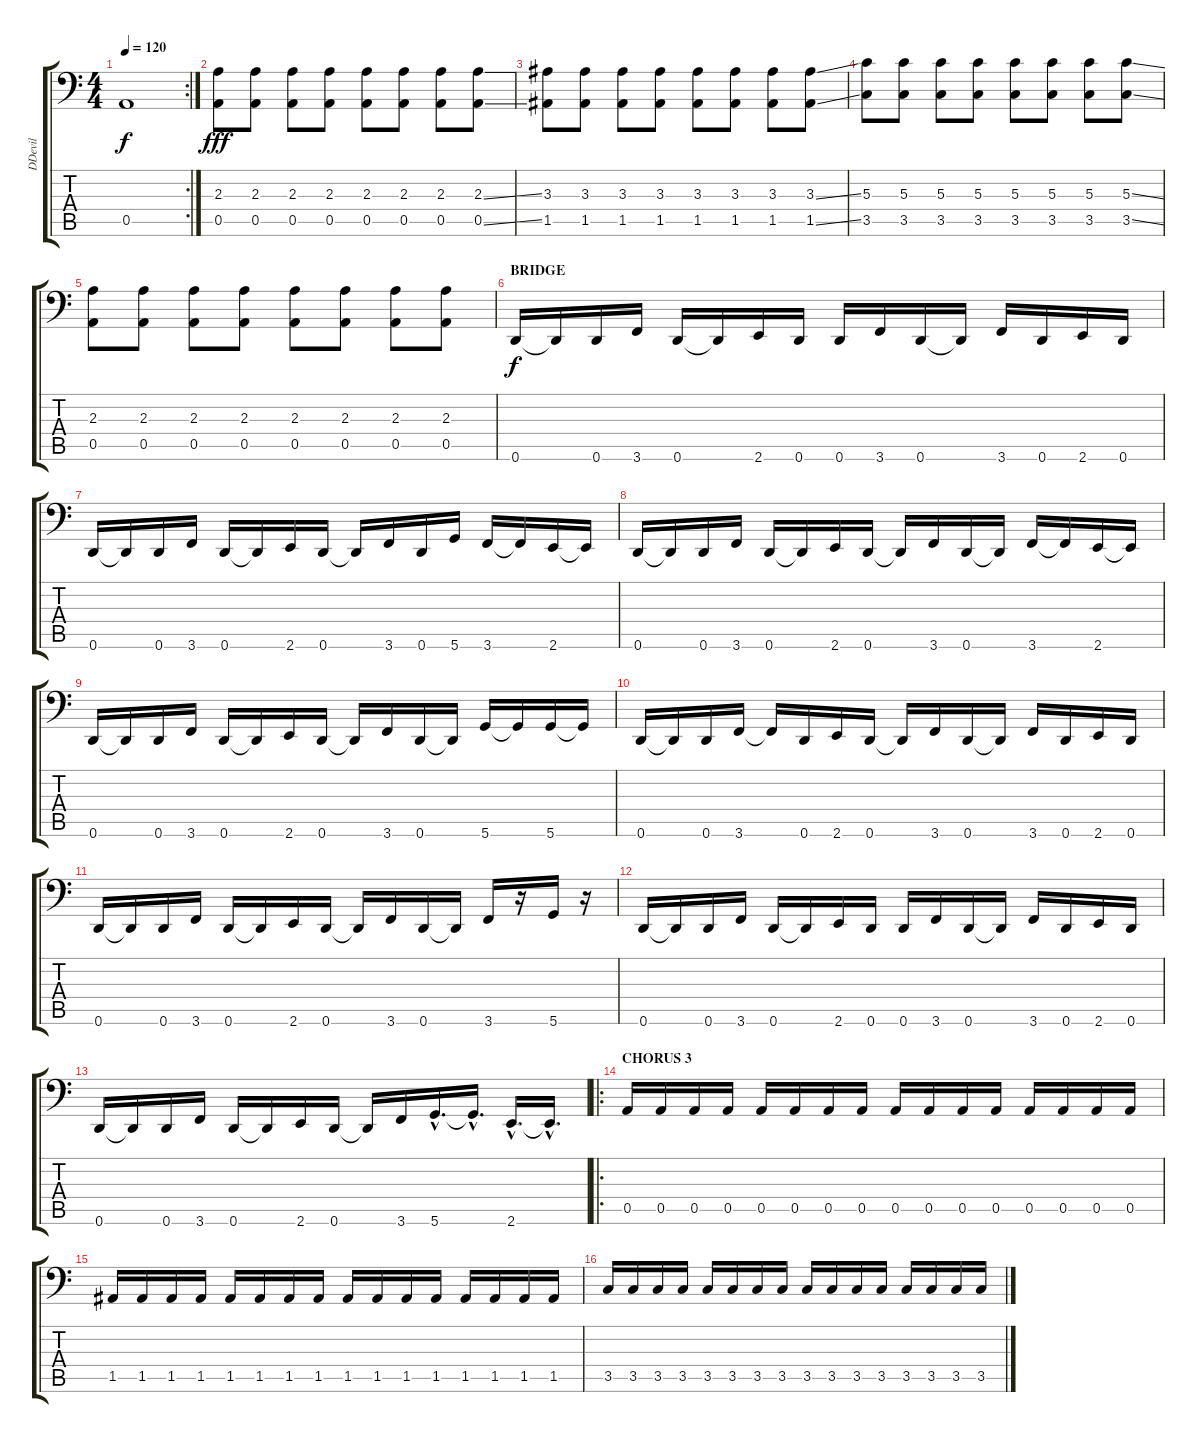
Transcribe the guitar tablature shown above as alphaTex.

\track ("DDevil" "DDevil") {instrument slapbass2}
\staff {score tabs}
\tuning (E3 B2 G2 D2 A1 D1) {hide}
\rc 2
\ts (4 4)
\tempo 120
\clef f4
\ks c
0.5.1{dy f} |
(2.3 0.5).8{dy fff} (2.3 0.5).8 (2.3 0.5).8 (2.3 0.5).8 (2.3 0.5).8 (2.3 0.5).8 (2.3 0.5).8 (2.3{ss} 0.5{ss}).8 |
(3.3 1.5).8 (3.3 1.5).8 (3.3 1.5).8 (3.3 1.5).8 (3.3 1.5).8 (3.3 1.5).8 (3.3 1.5).8 (3.3{ss} 1.5{ss}).8 |
(5.3 3.5).8 (5.3 3.5).8 (5.3 3.5).8 (5.3 3.5).8 (5.3 3.5).8 (5.3 3.5).8 (5.3 3.5).8 (5.3{ss} 3.5{ss}).8 |
(2.3 0.5).8 (2.3 0.5).8 (2.3 0.5).8 (2.3 0.5).8 (2.3 0.5).8 (2.3 0.5).8 (2.3 0.5).8 (2.3 0.5).8 |
\section ("" "BRIDGE")
0.6.16{dy f} 0.6{t}.16 0.6.16 3.6.16 0.6.16 0.6{t}.16 2.6.16 0.6.16 0.6.16 3.6.16 0.6.16 0.6{t}.16 3.6.16 0.6.16 2.6.16 0.6.16 |
0.6.16 0.6{t}.16 0.6.16 3.6.16 0.6.16 0.6{t}.16 2.6.16 0.6.16 0.6{t}.16 3.6.16 0.6.16 5.6.16 3.6.16 3.6{t}.16 2.6.16 2.6{t}.16 |
0.6.16 0.6{t}.16 0.6.16 3.6.16 0.6.16 0.6{t}.16 2.6.16 0.6.16 0.6{t}.16 3.6.16 0.6.16 0.6{t}.16 3.6.16 3.6{t}.16 2.6.16 2.6{t}.16 |
0.6.16 0.6{t}.16 0.6.16 3.6.16 0.6.16 0.6{t}.16 2.6.16 0.6.16 0.6{t}.16 3.6.16 0.6.16 0.6{t}.16 5.6.16 5.6{t}.16 5.6.16 5.6{t}.16 |
0.6.16 0.6{t}.16 0.6.16 3.6.16 3.6{t}.16 0.6.16 2.6.16 0.6.16 0.6{t}.16 3.6.16 0.6.16 0.6{t}.16 3.6.16 0.6.16 2.6.16 0.6.16 |
0.6.16 0.6{t}.16 0.6.16 3.6.16 0.6.16 0.6{t}.16 2.6.16 0.6.16 0.6{t}.16 3.6.16 0.6.16 0.6{t}.16 3.6.16 r.16 5.6.16 r.16 |
0.6.16 0.6{t}.16 0.6.16 3.6.16 0.6.16 0.6{t}.16 2.6.16 0.6.16 0.6.16 3.6.16 0.6.16 0.6{t}.16 3.6.16 0.6.16 2.6.16 0.6.16 |
0.6.16 0.6{t}.16 0.6.16 3.6.16 0.6.16 0.6{t}.16 2.6.16 0.6.16 0.6{t}.16 3.6.16 5.6{hac}.16{d} 5.6{hac t}.16{d} 2.6{hac}.16{d} 2.6{hac t}.16{d} |
\ro
\section ("" "CHORUS 3")
0.5.16 0.5.16 0.5.16 0.5.16 0.5.16 0.5.16 0.5.16 0.5.16 0.5.16 0.5.16 0.5.16 0.5.16 0.5.16 0.5.16 0.5.16 0.5.16 |
1.5.16 1.5.16 1.5.16 1.5.16 1.5.16 1.5.16 1.5.16 1.5.16 1.5.16 1.5.16 1.5.16 1.5.16 1.5.16 1.5.16 1.5.16 1.5.16 |
3.5.16 3.5.16 3.5.16 3.5.16 3.5.16 3.5.16 3.5.16 3.5.16 3.5.16 3.5.16 3.5.16 3.5.16 3.5.16 3.5.16 3.5.16 3.5.16
